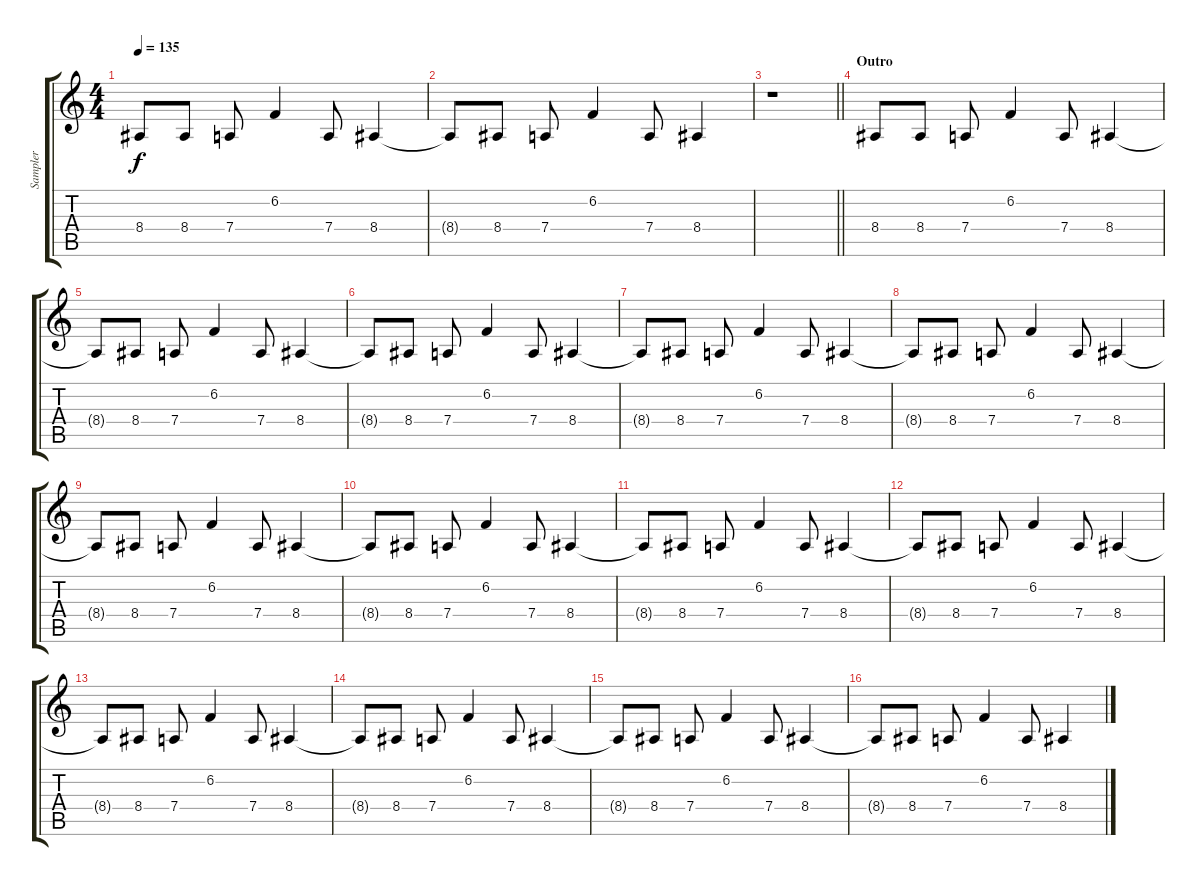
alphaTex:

\track ("Sampler" "Sampler") {instrument lead2sawtooth}
\staff {score tabs}
\tuning (E4 B3 G3 D3 A2 E2) {hide}
\ts (4 4)
\tempo 135
\clef g2
\ks c
8.4{t}.8{dy f} 8.4.8 7.4.8 6.2.4 7.4.8 8.4.4 |
8.4{t}.8 8.4.8 7.4.8 6.2.4 7.4.8 8.4.4 |
\barLineRight lightlight
r.1 |
\section ("" "Outro")
8.4.8 8.4.8 7.4.8 6.2.4 7.4.8 8.4.4 |
8.4{t}.8 8.4.8 7.4.8 6.2.4 7.4.8 8.4.4 |
8.4{t}.8 8.4.8 7.4.8 6.2.4 7.4.8 8.4.4 |
8.4{t}.8 8.4.8 7.4.8 6.2.4 7.4.8 8.4.4 |
8.4{t}.8 8.4.8 7.4.8 6.2.4 7.4.8 8.4.4 |
8.4{t}.8 8.4.8 7.4.8 6.2.4 7.4.8 8.4.4 |
8.4{t}.8 8.4.8 7.4.8 6.2.4 7.4.8 8.4.4 |
8.4{t}.8 8.4.8 7.4.8 6.2.4 7.4.8 8.4.4 |
8.4{t}.8 8.4.8 7.4.8 6.2.4 7.4.8 8.4.4 |
8.4{t}.8 8.4.8 7.4.8 6.2.4 7.4.8 8.4.4 |
8.4{t}.8 8.4.8 7.4.8 6.2.4 7.4.8 8.4.4 |
8.4{t}.8 8.4.8 7.4.8 6.2.4 7.4.8 8.4.4 |
8.4{t}.8 8.4.8 7.4.8 6.2.4 7.4.8 8.4.4
